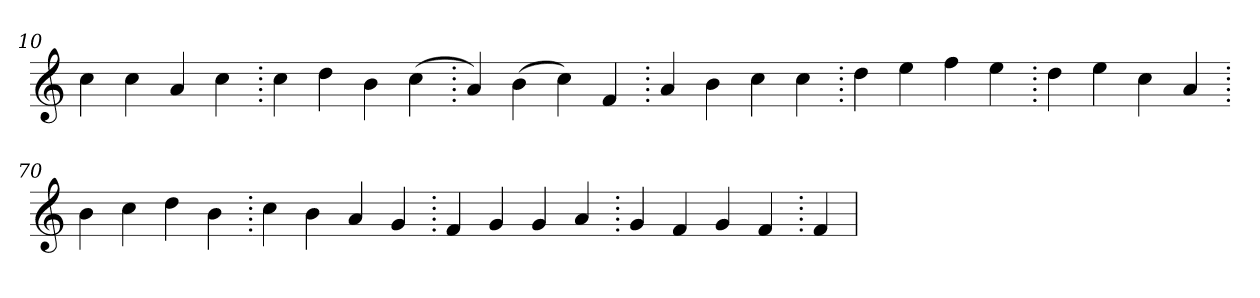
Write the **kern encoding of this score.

**kern
*part1
*staff1
*clefG2
=10.
4cc
4cc
4a
4cc
=20.
4cc
4dd
4b
(>4cc
=30.
4a)
(>4b
4cc)
4f
=40.
4a
4b
4cc
4cc
=50.
4dd
4ee
4ff
4ee
=60.
4dd
4ee
4cc
4a
=70.
4b
4cc
4dd
4b
=80.
4cc
4b
4a
4g
=90.
4f
4g
4g
4a
=100.
4g
4f
4g
4f
=110.
4f
=
*-
